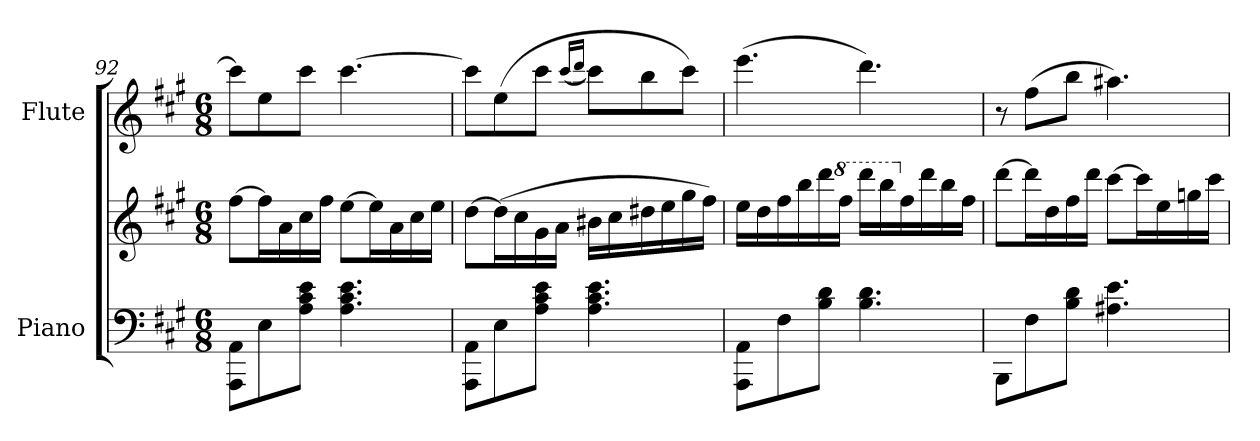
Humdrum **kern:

**kern	**kern	**kern
*part2	*part2	*part1
*staff3	*staff2	*staff1
*I"Piano	*	*I"Flute
*I'Pno.	*	*I'Fl.
*clefF4	*clefG2	*clefG2
*k[f#c#g#]	*k[f#c#g#]	*k[f#c#g#]
*A:	*A:	*A:
*M6/8	*M6/8	*M6/8
=92	=92	=92
8AAA\ 8AA\L	[8ff#\L	8ccc#\L]
8E\	16ff#\L]	8ee\
.	16a\	.
8A\ 8c#\ 8e\J	16cc#\	8ccc#\J
.	16ff#\JJ	.
4.A\ 4.c#\ 4.e\	[8ee\L	[4.ccc#\
.	16ee\L]	.
.	16a\	.
.	16cc#\	.
.	16ee\JJ	.
=93	=93	=93
8AAA\ 8AA\L	[8dd\L	8ccc#\L]
8E\	(16dd\L]	(8ee\
.	16cc#\	.
8A\ 8c#\ 8e\J	16g#\	8ccc#\J
.	16a\JJ	.
.	.	(16qccc#/LL
.	.	16qddd/JJ
4.A\ 4.c#\ 4.e\	16b#X\LL	8ccc#\L)
.	16cc#\	.
.	16dd#X\	8bb\
.	16ee\	.
.	16gg#\	8ccc#\J)
.	16ff#\JJ)	.
!!LO:PB:g=z
=94	=94	=94
8AAA\ 8AA\L	16ee\LL	(4.eee\
.	16dd\	.
8F#\	16ff#\	.
.	16bb\	.
8B\ 8d\J	16ddd\	.
*	*8va	*
.	16fff#\JJ	.
4.B\ 4.d\	16dddd\LL	4.ddd\)
.	16bbb\	.
*	*X8va	*
.	16ff#\	.
.	16ddd\	.
.	16bb\	.
.	16ff#\JJ	.
=95	=95	=95
8BBB\L	[8ddd\L	8r
8F#\	16ddd\L]	(8ff#\L
.	16dd\	.
8B\ 8d\J	16ff#\	8bb\J
.	16ddd\JJ	.
4.A#X\ 4.e\	[8ccc#\L	4.aa#X\)
.	16ccc#\L]	.
.	16ee\	.
.	16ggn\	.
.	16ccc#\JJ	.
=	=	=
*-	*-	*-
